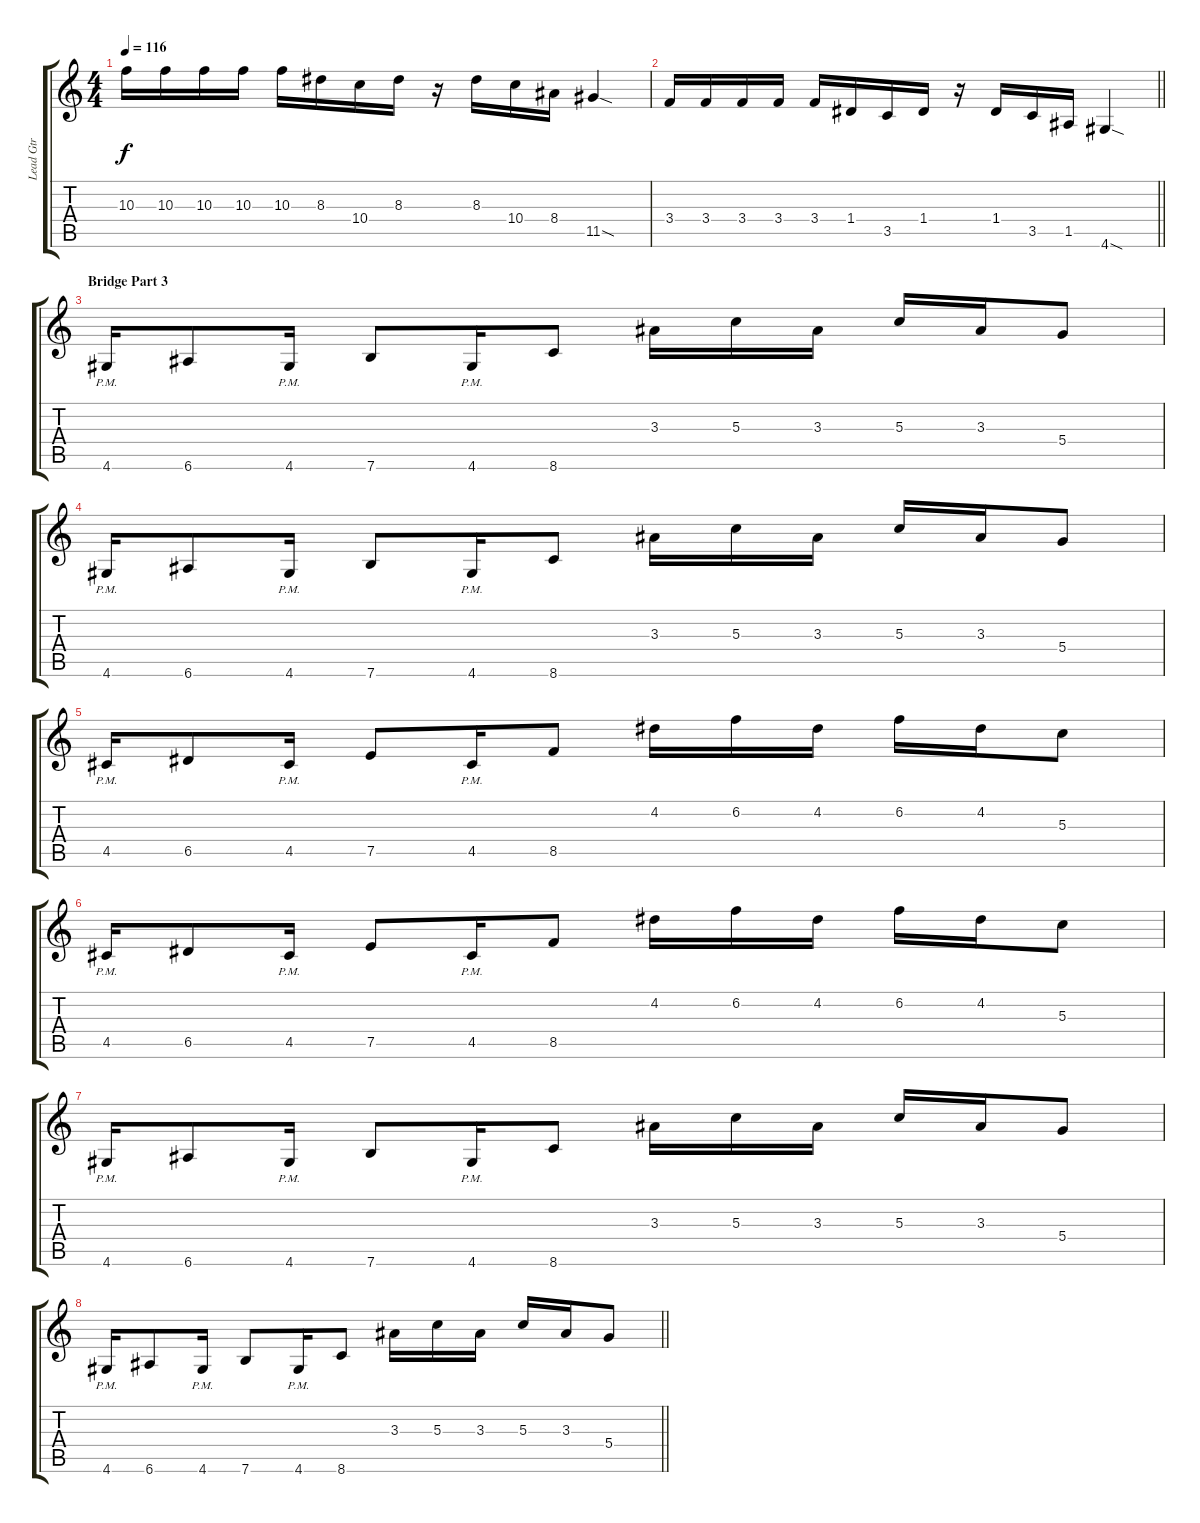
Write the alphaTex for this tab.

\track ("Lead Gtr" "Lead Gtr") {instrument overdrivenguitar}
\staff {score tabs}
\tuning (E4 B3 G3 D3 A2 E2) {hide}
\ts (4 4)
\tempo 116
\clef g2
\ks c
10.3.16{dy f} 10.3.16 10.3.16 10.3.16 10.3.16 8.3.16 10.4.16 8.3.16 r.16 8.3.16 10.4.16 8.4.16 11.5{sod}.4 |
\barLineRight lightlight
3.4.16 3.4.16 3.4.16 3.4.16 3.4.16 1.4.16 3.5.16 1.4.16 r.16 1.4.16 3.5.16 1.5.16 4.6{sod}.4 |
\section ("" "Bridge Part 3")
4.6{pm}.16 6.6.8 4.6{pm}.16 7.6.8 4.6{pm}.16 8.6.8 3.3.16 5.3.16 3.3.16 5.3.16 3.3.16 5.4.8 |
4.6{pm}.16 6.6.8 4.6{pm}.16 7.6.8 4.6{pm}.16 8.6.8 3.3.16 5.3.16 3.3.16 5.3.16 3.3.16 5.4.8 |
4.5{pm}.16 6.5.8 4.5{pm}.16 7.5.8 4.5{pm}.16 8.5.8 4.2.16 6.2.16 4.2.16 6.2.16 4.2.16 5.3.8 |
4.5{pm}.16 6.5.8 4.5{pm}.16 7.5.8 4.5{pm}.16 8.5.8 4.2.16 6.2.16 4.2.16 6.2.16 4.2.16 5.3.8 |
4.6{pm}.16 6.6.8 4.6{pm}.16 7.6.8 4.6{pm}.16 8.6.8 3.3.16 5.3.16 3.3.16 5.3.16 3.3.16 5.4.8 |
\barLineRight lightlight
4.6{pm}.16 6.6.8 4.6{pm}.16 7.6.8 4.6{pm}.16 8.6.8 3.3.16 5.3.16 3.3.16 5.3.16 3.3.16 5.4.8
